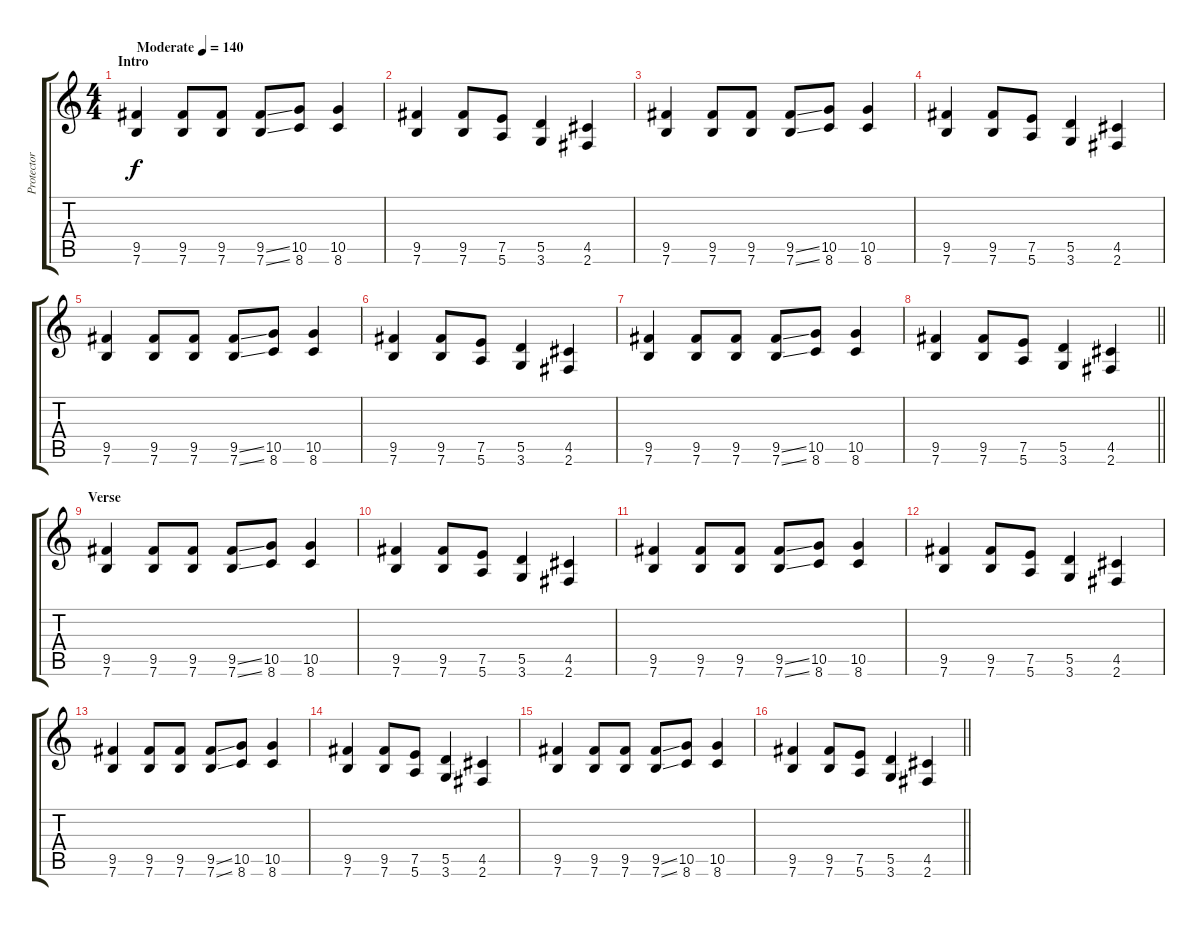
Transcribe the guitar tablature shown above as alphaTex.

\track ("Protector [2]" "Protector ") {instrument overdrivenguitar}
\staff {score tabs}
\tuning (E4 B3 G3 D3 A2 E2) {hide}
\ts (4 4)
\section ("" "Intro")
\tempo (140 "Moderate")
\clef g2
\ks c
(9.5 7.6).4{dy f instrument overdrivenguitar} (9.5 7.6).8 (9.5 7.6).8 (9.5{ss} 7.6{ss}).8 (10.5 8.6).8 (10.5 8.6).4 |
(9.5 7.6).4 (9.5 7.6).8 (7.5 5.6).8 (5.5 3.6).4 (4.5 2.6).4 |
(9.5 7.6).4 (9.5 7.6).8 (9.5 7.6).8 (9.5{ss} 7.6{ss}).8 (10.5 8.6).8 (10.5 8.6).4 |
(9.5 7.6).4 (9.5 7.6).8 (7.5 5.6).8 (5.5 3.6).4 (4.5 2.6).4 |
(9.5 7.6).4 (9.5 7.6).8 (9.5 7.6).8 (9.5{ss} 7.6{ss}).8 (10.5 8.6).8 (10.5 8.6).4 |
(9.5 7.6).4 (9.5 7.6).8 (7.5 5.6).8 (5.5 3.6).4 (4.5 2.6).4 |
(9.5 7.6).4 (9.5 7.6).8 (9.5 7.6).8 (9.5{ss} 7.6{ss}).8 (10.5 8.6).8 (10.5 8.6).4 |
\barLineRight lightlight
(9.5 7.6).4 (9.5 7.6).8 (7.5 5.6).8 (5.5 3.6).4 (4.5 2.6).4 |
\section ("" "Verse")
(9.5 7.6).4{balance 14} (9.5 7.6).8 (9.5 7.6).8 (9.5{ss} 7.6{ss}).8 (10.5 8.6).8 (10.5 8.6).4 |
(9.5 7.6).4 (9.5 7.6).8 (7.5 5.6).8 (5.5 3.6).4 (4.5 2.6).4 |
(9.5 7.6).4 (9.5 7.6).8 (9.5 7.6).8 (9.5{ss} 7.6{ss}).8 (10.5 8.6).8 (10.5 8.6).4 |
(9.5 7.6).4 (9.5 7.6).8 (7.5 5.6).8 (5.5 3.6).4 (4.5 2.6).4 |
(9.5 7.6).4 (9.5 7.6).8 (9.5 7.6).8 (9.5{ss} 7.6{ss}).8 (10.5 8.6).8 (10.5 8.6).4 |
(9.5 7.6).4 (9.5 7.6).8 (7.5 5.6).8 (5.5 3.6).4 (4.5 2.6).4 |
(9.5 7.6).4 (9.5 7.6).8 (9.5 7.6).8 (9.5{ss} 7.6{ss}).8 (10.5 8.6).8 (10.5 8.6).4 |
\barLineRight lightlight
(9.5 7.6).4 (9.5 7.6).8 (7.5 5.6).8 (5.5 3.6).4 (4.5 2.6).4
